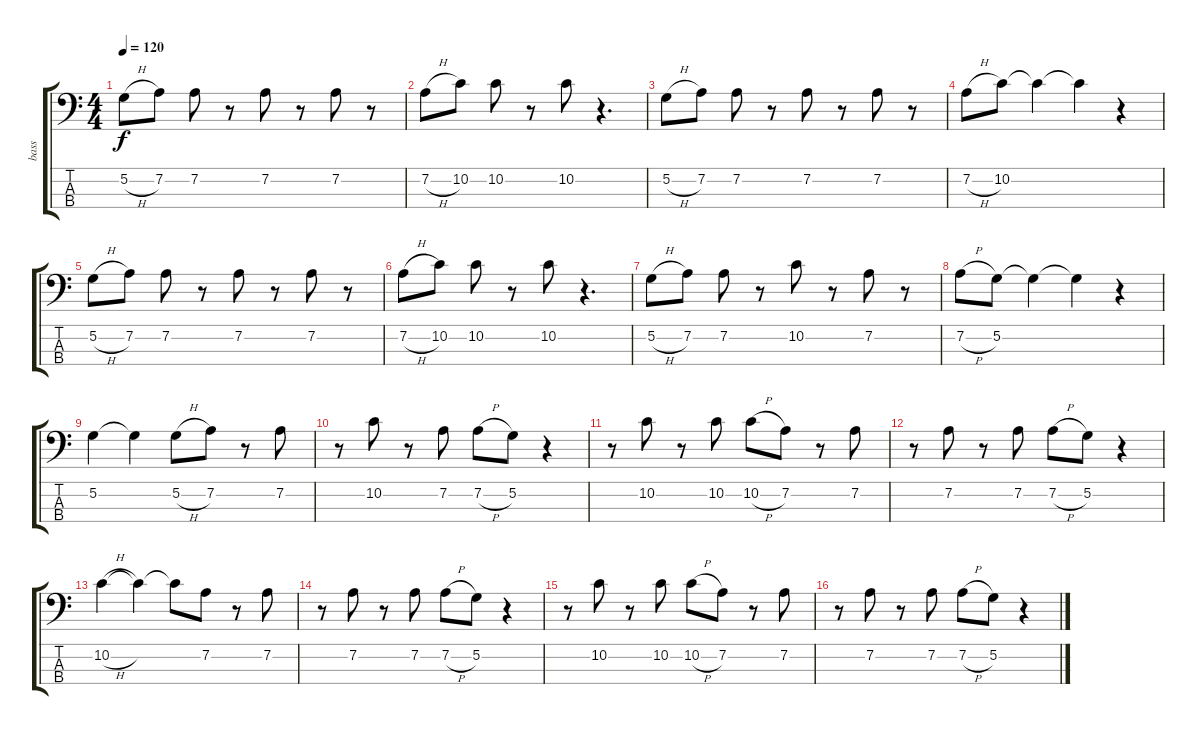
\track ("bass" "bass") {instrument electricbasspick}
\staff {score tabs}
\tuning (G2 D2 A1 E1) {hide}
\ts (4 4)
\tempo 120
\clef f4
\ks c
5.2{h}.8{dy f instrument electricbasspick} 7.2.8 7.2.8 r.8 7.2.8 r.8 7.2.8 r.8 |
7.2{h}.8 10.2.8 10.2.8 r.8 10.2.8 r.4{d} |
5.2{h}.8 7.2.8 7.2.8 r.8 7.2.8 r.8 7.2.8 r.8 |
7.2{h}.8 10.2.8 10.2{t}.4 10.2{t}.4 r.4 |
5.2{h}.8 7.2.8 7.2.8 r.8 7.2.8 r.8 7.2.8 r.8 |
7.2{h}.8 10.2.8 10.2.8 r.8 10.2.8 r.4{d} |
5.2{h}.8 7.2.8 7.2.8 r.8 10.2.8 r.8 7.2.8 r.8 |
7.2{h}.8 5.2.8 5.2{t}.4 5.2{t}.4 r.4 |
5.2.4 5.2{t}.4 5.2{h}.8 7.2.8 r.8 7.2.8 |
r.8 10.2.8 r.8 7.2.8 7.2{h}.8 5.2.8 r.4 |
r.8 10.2.8 r.8 10.2.8 10.2{h}.8 7.2.8 r.8 7.2.8 |
r.8 7.2.8 r.8 7.2.8 7.2{h}.8 5.2.8 r.4 |
10.2{h}.4 10.2{t}.4 10.2{t}.8 7.2.8 r.8 7.2.8 |
r.8 7.2.8 r.8 7.2.8 7.2{h}.8 5.2.8 r.4 |
r.8 10.2.8 r.8 10.2.8 10.2{h}.8 7.2.8 r.8 7.2.8 |
r.8 7.2.8 r.8 7.2.8 7.2{h}.8 5.2.8 r.4
